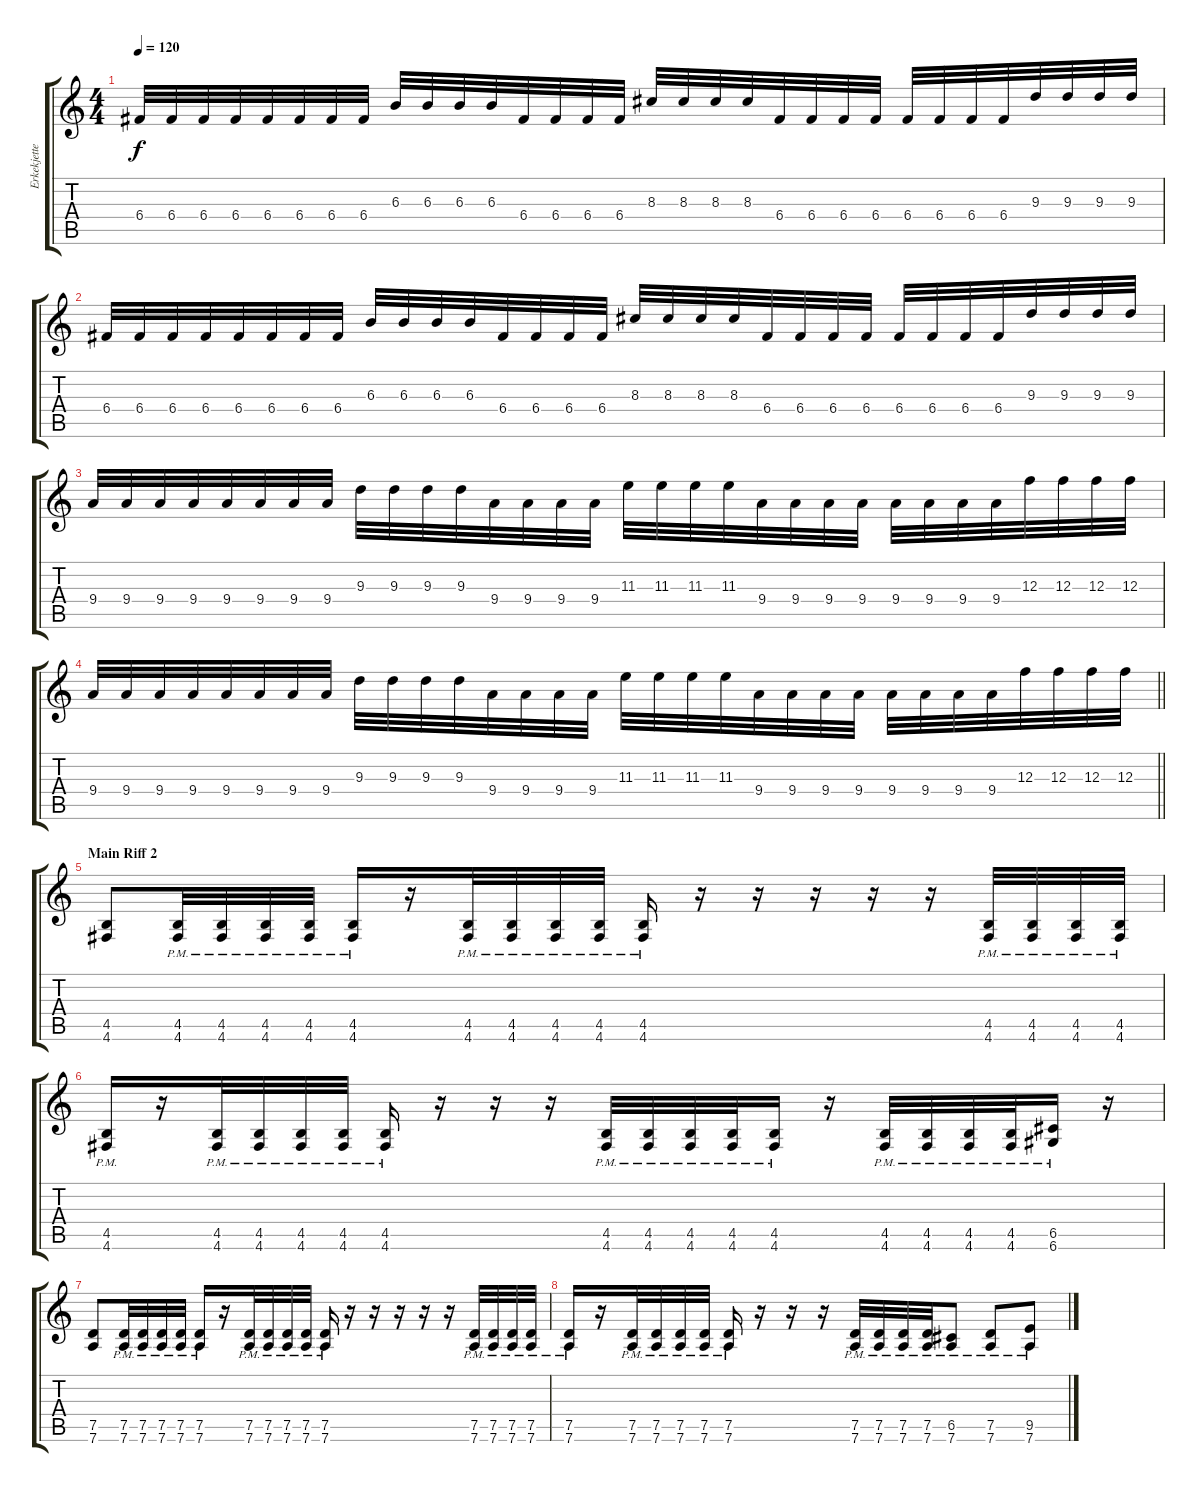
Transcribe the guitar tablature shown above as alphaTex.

\track ("Erkekjetter Silenoz - Rhythm Guitar" "Erkekjette") {instrument distortionguitar}
\staff {score tabs}
\tuning (D4 A3 F3 C3 G2 D2) {hide}
\ts (4 4)
\tempo 120
\clef g2
\ks c
6.4.32{dy f} 6.4.32 6.4.32 6.4.32 6.4.32 6.4.32 6.4.32 6.4.32 6.3.32 6.3.32 6.3.32 6.3.32 6.4.32 6.4.32 6.4.32 6.4.32 8.3.32 8.3.32 8.3.32 8.3.32 6.4.32 6.4.32 6.4.32 6.4.32 6.4.32 6.4.32 6.4.32 6.4.32 9.3.32 9.3.32 9.3.32 9.3.32 |
6.4.32 6.4.32 6.4.32 6.4.32 6.4.32 6.4.32 6.4.32 6.4.32 6.3.32 6.3.32 6.3.32 6.3.32 6.4.32 6.4.32 6.4.32 6.4.32 8.3.32 8.3.32 8.3.32 8.3.32 6.4.32 6.4.32 6.4.32 6.4.32 6.4.32 6.4.32 6.4.32 6.4.32 9.3.32 9.3.32 9.3.32 9.3.32 |
9.4.32 9.4.32 9.4.32 9.4.32 9.4.32 9.4.32 9.4.32 9.4.32 9.3.32 9.3.32 9.3.32 9.3.32 9.4.32 9.4.32 9.4.32 9.4.32 11.3.32 11.3.32 11.3.32 11.3.32 9.4.32 9.4.32 9.4.32 9.4.32 9.4.32 9.4.32 9.4.32 9.4.32 12.3.32 12.3.32 12.3.32 12.3.32 |
\barLineRight lightlight
9.4.32 9.4.32 9.4.32 9.4.32 9.4.32 9.4.32 9.4.32 9.4.32 9.3.32 9.3.32 9.3.32 9.3.32 9.4.32 9.4.32 9.4.32 9.4.32 11.3.32 11.3.32 11.3.32 11.3.32 9.4.32 9.4.32 9.4.32 9.4.32 9.4.32 9.4.32 9.4.32 9.4.32 12.3.32 12.3.32 12.3.32 12.3.32 |
\section ("" "Main Riff 2")
(4.5 4.6).8 (4.5{pm} 4.6{pm}).32 (4.5{pm} 4.6{pm}).32 (4.5{pm} 4.6{pm}).32 (4.5{pm} 4.6{pm}).32 (4.5{pm} 4.6{pm}).16 r.16 (4.5{pm} 4.6{pm}).32 (4.5{pm} 4.6{pm}).32 (4.5{pm} 4.6{pm}).32 (4.5{pm} 4.6{pm}).32 (4.5{pm} 4.6{pm}).16 r.16 r.16 r.16 r.16 r.16 (4.5{pm} 4.6{pm}).32 (4.5{pm} 4.6{pm}).32 (4.5{pm} 4.6{pm}).32 (4.5{pm} 4.6{pm}).32 |
(4.5{pm} 4.6{pm}).16 r.16 (4.5{pm} 4.6{pm}).32 (4.5{pm} 4.6{pm}).32 (4.5{pm} 4.6{pm}).32 (4.5{pm} 4.6{pm}).32 (4.5{pm} 4.6{pm}).16 r.16 r.16 r.16 (4.5{pm} 4.6{pm}).32 (4.5{pm} 4.6{pm}).32 (4.5{pm} 4.6{pm}).32 (4.5{pm} 4.6{pm}).32 (4.5{pm} 4.6{pm}).16 r.16 (4.5{pm} 4.6{pm}).32 (4.5{pm} 4.6{pm}).32 (4.5{pm} 4.6{pm}).32 (4.5{pm} 4.6{pm}).32 (6.5{pm} 6.6{pm}).16 r.16 |
(7.5 7.6).8 (7.5{pm} 7.6{pm}).32 (7.5{pm} 7.6{pm}).32 (7.5{pm} 7.6{pm}).32 (7.5{pm} 7.6{pm}).32 (7.5{pm} 7.6{pm}).16 r.16 (7.5{pm} 7.6{pm}).32 (7.5{pm} 7.6{pm}).32 (7.5{pm} 7.6{pm}).32 (7.5{pm} 7.6{pm}).32 (7.5{pm} 7.6{pm}).16 r.16 r.16 r.16 r.16 r.16 (7.5{pm} 7.6{pm}).32 (7.5{pm} 7.6{pm}).32 (7.5{pm} 7.6{pm}).32 (7.5{pm} 7.6{pm}).32 |
(7.5{pm} 7.6{pm}).16 r.16 (7.5{pm} 7.6{pm}).32 (7.5{pm} 7.6{pm}).32 (7.5{pm} 7.6{pm}).32 (7.5{pm} 7.6{pm}).32 (7.5{pm} 7.6{pm}).16 r.16 r.16 r.16 (7.5{pm} 7.6{pm}).32 (7.5{pm} 7.6{pm}).32 (7.5{pm} 7.6{pm}).32 (7.5{pm} 7.6{pm}).32 (6.5{pm} 7.6{pm}).8 (7.5{pm} 7.6{pm}).8 (9.5{pm} 7.6{pm}).8
